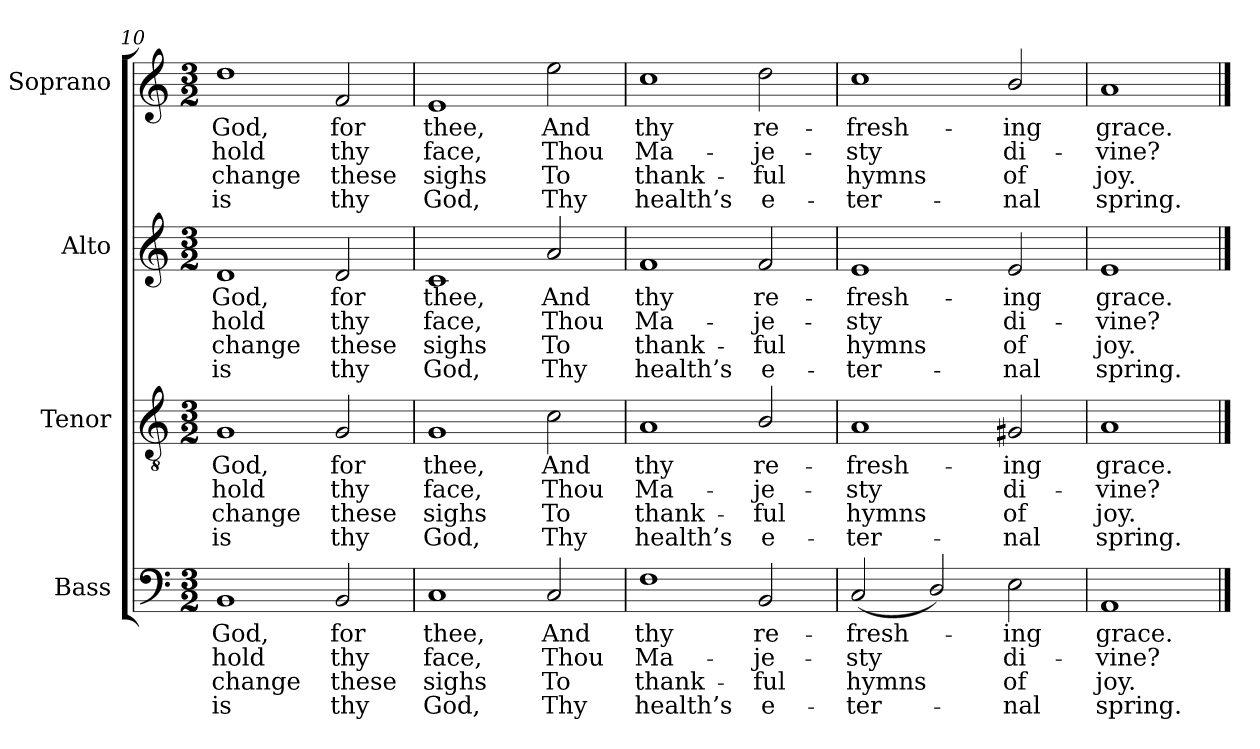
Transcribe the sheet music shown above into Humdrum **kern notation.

**kern	**text	**text	**text	**text	**kern	**text	**text	**text	**text	**kern	**text	**text	**text	**text	**kern	**text	**text	**text	**text
*part4	*part4	*part4	*part4	*part4	*part3	*part3	*part3	*part3	*part3	*part2	*part2	*part2	*part2	*part2	*part1	*part1	*part1	*part1	*part1
*staff4	*staff4	*staff4	*staff4	*staff4	*staff3	*staff3	*staff3	*staff3	*staff3	*staff2	*staff2	*staff2	*staff2	*staff2	*staff1	*staff1	*staff1	*staff1	*staff1
*I"Bass	*	*	*	*	*I"Tenor	*	*	*	*	*I"Alto	*	*	*	*	*I"Soprano	*	*	*	*
*I'B.	*	*	*	*	*I'T.	*	*	*	*	*I'A.	*	*	*	*	*I'S.	*	*	*	*
*clefF4	*	*	*	*	*clefGv2	*	*	*	*	*clefG2	*	*	*	*	*clefG2	*	*	*	*
*	*	*	*	*	*ITrd7c12	*	*	*	*	*	*	*	*	*	*	*	*	*	*
*k[]	*	*	*	*	*k[]	*	*	*	*	*k[]	*	*	*	*	*k[]	*	*	*	*
*a:	*	*	*	*	*a:	*	*	*	*	*a:	*	*	*	*	*a:	*	*	*	*
*M3/2	*	*	*	*	*M3/2	*	*	*	*	*M3/2	*	*	*	*	*M3/2	*	*	*	*
=10	=10	=10	=10	=10	=10	=10	=10	=10	=10	=10	=10	=10	=10	=10	=10	=10	=10	=10	=10
!	!LO:LY:b:color=#000000	!LO:LY:b:color=#000000	!LO:LY:b:color=#000000	!LO:LY:b:color=#000000	!	!	!	!	!	!	!	!	!	!	!	!	!	!	!
!	!	!	!	!	!	!LO:LY:b:color=#000000	!LO:LY:b:color=#000000	!LO:LY:b:color=#000000	!LO:LY:b:color=#000000	!	!	!	!	!	!	!	!	!	!
!	!	!	!	!	!	!	!	!	!	!	!LO:LY:b:color=#000000	!LO:LY:b:color=#000000	!LO:LY:b:color=#000000	!LO:LY:b:color=#000000	!	!	!	!	!
!	!	!	!	!	!	!	!	!	!	!	!	!	!	!	!	!LO:LY:b:color=#000000	!LO:LY:b:color=#000000	!LO:LY:b:color=#000000	!LO:LY:b:color=#000000
1BBi	God,	-hold	change	is	1GGi	God,	-hold	change	is	1di	God,	-hold	change	is	1ddi	God,	-hold	change	is
!	!LO:LY:b:color=#000000	!LO:LY:b:color=#000000	!LO:LY:b:color=#000000	!LO:LY:b:color=#000000	!	!	!	!	!	!	!	!	!	!	!	!	!	!	!
!	!	!	!	!	!	!LO:LY:b:color=#000000	!LO:LY:b:color=#000000	!LO:LY:b:color=#000000	!LO:LY:b:color=#000000	!	!	!	!	!	!	!	!	!	!
!	!	!	!	!	!	!	!	!	!	!	!LO:LY:b:color=#000000	!LO:LY:b:color=#000000	!LO:LY:b:color=#000000	!LO:LY:b:color=#000000	!	!	!	!	!
!	!	!	!	!	!	!	!	!	!	!	!	!	!	!	!	!LO:LY:b:color=#000000	!LO:LY:b:color=#000000	!LO:LY:b:color=#000000	!LO:LY:b:color=#000000
2BBi/	for	thy	these	thy	2GGi/	for	thy	these	thy	2di/	for	thy	these	thy	2fi/	for	thy	these	thy
=11	=11	=11	=11	=11	=11	=11	=11	=11	=11	=11	=11	=11	=11	=11	=11	=11	=11	=11	=11
!	!LO:LY:b:color=#000000	!LO:LY:b:color=#000000	!LO:LY:b:color=#000000	!LO:LY:b:color=#000000	!	!	!	!	!	!	!	!	!	!	!	!	!	!	!
!	!	!	!	!	!	!LO:LY:b:color=#000000	!LO:LY:b:color=#000000	!LO:LY:b:color=#000000	!LO:LY:b:color=#000000	!	!	!	!	!	!	!	!	!	!
!	!	!	!	!	!	!	!	!	!	!	!LO:LY:b:color=#000000	!LO:LY:b:color=#000000	!LO:LY:b:color=#000000	!LO:LY:b:color=#000000	!	!	!	!	!
!	!	!	!	!	!	!	!	!	!	!	!	!	!	!	!	!LO:LY:b:color=#000000	!LO:LY:b:color=#000000	!LO:LY:b:color=#000000	!LO:LY:b:color=#000000
1Ci	thee,	face,	sighs	God,	1GGi	thee,	face,	sighs	God,	1ci	thee,	face,	sighs	God,	1ei	thee,	face,	sighs	God,
!	!LO:LY:b:color=#000000	!LO:LY:b:color=#000000	!LO:LY:b:color=#000000	!LO:LY:b:color=#000000	!	!	!	!	!	!	!	!	!	!	!	!	!	!	!
!	!	!	!	!	!	!LO:LY:b:color=#000000	!LO:LY:b:color=#000000	!LO:LY:b:color=#000000	!LO:LY:b:color=#000000	!	!	!	!	!	!	!	!	!	!
!	!	!	!	!	!	!	!	!	!	!	!LO:LY:b:color=#000000	!LO:LY:b:color=#000000	!LO:LY:b:color=#000000	!LO:LY:b:color=#000000	!	!	!	!	!
!	!	!	!	!	!	!	!	!	!	!	!	!	!	!	!	!LO:LY:b:color=#000000	!LO:LY:b:color=#000000	!LO:LY:b:color=#000000	!LO:LY:b:color=#000000
2Ci/	And	Thou	To	Thy	2Ci\	And	Thou	To	Thy	2ai/	And	Thou	To	Thy	2eei\	And	Thou	To	Thy
=12	=12	=12	=12	=12	=12	=12	=12	=12	=12	=12	=12	=12	=12	=12	=12	=12	=12	=12	=12
!	!LO:LY:b:color=#000000	!LO:LY:b:color=#000000	!LO:LY:b:color=#000000	!LO:LY:b:color=#000000	!	!	!	!	!	!	!	!	!	!	!	!	!	!	!
!	!	!	!	!	!	!LO:LY:b:color=#000000	!LO:LY:b:color=#000000	!LO:LY:b:color=#000000	!LO:LY:b:color=#000000	!	!	!	!	!	!	!	!	!	!
!	!	!	!	!	!	!	!	!	!	!	!LO:LY:b:color=#000000	!LO:LY:b:color=#000000	!LO:LY:b:color=#000000	!LO:LY:b:color=#000000	!	!	!	!	!
!	!	!	!	!	!	!	!	!	!	!	!	!	!	!	!	!LO:LY:b:color=#000000	!LO:LY:b:color=#000000	!LO:LY:b:color=#000000	!LO:LY:b:color=#000000
1Fi	thy	Ma-	thank-	-health’s	1AAi	thy	Ma-	thank-	-health’s	1fi	thy	Ma-	thank-	-health’s	1cci	thy	Ma-	thank-	-health’s
!	!LO:LY:b:color=#000000	!LO:LY:b:color=#000000	!LO:LY:b:color=#000000	!LO:LY:b:color=#000000	!	!	!	!	!	!	!	!	!	!	!	!	!	!	!
!	!	!	!	!	!	!LO:LY:b:color=#000000	!LO:LY:b:color=#000000	!LO:LY:b:color=#000000	!LO:LY:b:color=#000000	!	!	!	!	!	!	!	!	!	!
!	!	!	!	!	!	!	!	!	!	!	!LO:LY:b:color=#000000	!LO:LY:b:color=#000000	!LO:LY:b:color=#000000	!LO:LY:b:color=#000000	!	!	!	!	!
!	!	!	!	!	!	!	!	!	!	!	!	!	!	!	!	!LO:LY:b:color=#000000	!LO:LY:b:color=#000000	!LO:LY:b:color=#000000	!LO:LY:b:color=#000000
2BBi/	re-	-je-	ful	e-	2BBi/	re-	-je-	ful	e-	2fi/	re-	-je-	ful	e-	2ddi\	re-	-je-	ful	e-
=13	=13	=13	=13	=13	=13	=13	=13	=13	=13	=13	=13	=13	=13	=13	=13	=13	=13	=13	=13
!	!LO:LY:b:color=#000000	!LO:LY:b:color=#000000	!LO:LY:b:color=#000000	!LO:LY:b:color=#000000	!	!	!	!	!	!	!	!	!	!	!	!	!	!	!
!	!	!	!	!	!	!LO:LY:b:color=#000000	!LO:LY:b:color=#000000	!LO:LY:b:color=#000000	!LO:LY:b:color=#000000	!	!	!	!	!	!	!	!	!	!
!	!	!	!	!	!	!	!	!	!	!	!LO:LY:b:color=#000000	!LO:LY:b:color=#000000	!LO:LY:b:color=#000000	!LO:LY:b:color=#000000	!	!	!	!	!
!	!	!	!	!	!	!	!	!	!	!	!	!	!	!	!	!LO:LY:b:color=#000000	!LO:LY:b:color=#000000	!LO:LY:b:color=#000000	!LO:LY:b:color=#000000
(2Ci/	-fresh-	-sty	-hymns	ter-	1AAi	-fresh-	-sty	-hymns	ter-	1ei	-fresh-	-sty	-hymns	ter-	1cci	-fresh-	-sty	-hymns	ter-
2Di/)	.	.	.	.	.	.	.	.	.	.	.	.	.	.	.	.	.	.	.
!	!LO:LY:b:color=#000000	!LO:LY:b:color=#000000	!LO:LY:b:color=#000000	!LO:LY:b:color=#000000	!	!	!	!	!	!	!	!	!	!	!	!	!	!	!
!	!	!	!	!	!	!LO:LY:b:color=#000000	!LO:LY:b:color=#000000	!LO:LY:b:color=#000000	!LO:LY:b:color=#000000	!	!	!	!	!	!	!	!	!	!
!	!	!	!	!	!	!	!	!	!	!	!LO:LY:b:color=#000000	!LO:LY:b:color=#000000	!LO:LY:b:color=#000000	!LO:LY:b:color=#000000	!	!	!	!	!
!	!	!	!	!	!	!	!	!	!	!	!	!	!	!	!	!LO:LY:b:color=#000000	!LO:LY:b:color=#000000	!LO:LY:b:color=#000000	!LO:LY:b:color=#000000
2Ei\	-ing	di-	-of	nal	2GG#Xi/	-ing	di-	-of	nal	2ei/	-ing	di-	-of	nal	2bi/	-ing	di-	-of	nal
=14	=14	=14	=14	=14	=14	=14	=14	=14	=14	=14	=14	=14	=14	=14	=14	=14	=14	=14	=14
!	!LO:LY:b:color=#000000	!LO:LY:b:color=#000000	!LO:LY:b:color=#000000	!LO:LY:b:color=#000000	!	!	!	!	!	!	!	!	!	!	!	!	!	!	!
!	!	!	!	!	!	!LO:LY:b:color=#000000	!LO:LY:b:color=#000000	!LO:LY:b:color=#000000	!LO:LY:b:color=#000000	!	!	!	!	!	!	!	!	!	!
!	!	!	!	!	!	!	!	!	!	!	!LO:LY:b:color=#000000	!LO:LY:b:color=#000000	!LO:LY:b:color=#000000	!LO:LY:b:color=#000000	!	!	!	!	!
!	!	!	!	!	!	!	!	!	!	!	!	!	!	!	!	!LO:LY:b:color=#000000	!LO:LY:b:color=#000000	!LO:LY:b:color=#000000	!LO:LY:b:color=#000000
1AAi	grace.	-vine?	joy.	spring.	1AAi	grace.	-vine?	joy.	spring.	1ei	grace.	-vine?	joy.	spring.	1ai	grace.	-vine?	joy.	spring.
==	==	==	==	==	==	==	==	==	==	==	==	==	==	==	==	==	==	==	==
*-	*-	*-	*-	*-	*-	*-	*-	*-	*-	*-	*-	*-	*-	*-	*-	*-	*-	*-	*-
